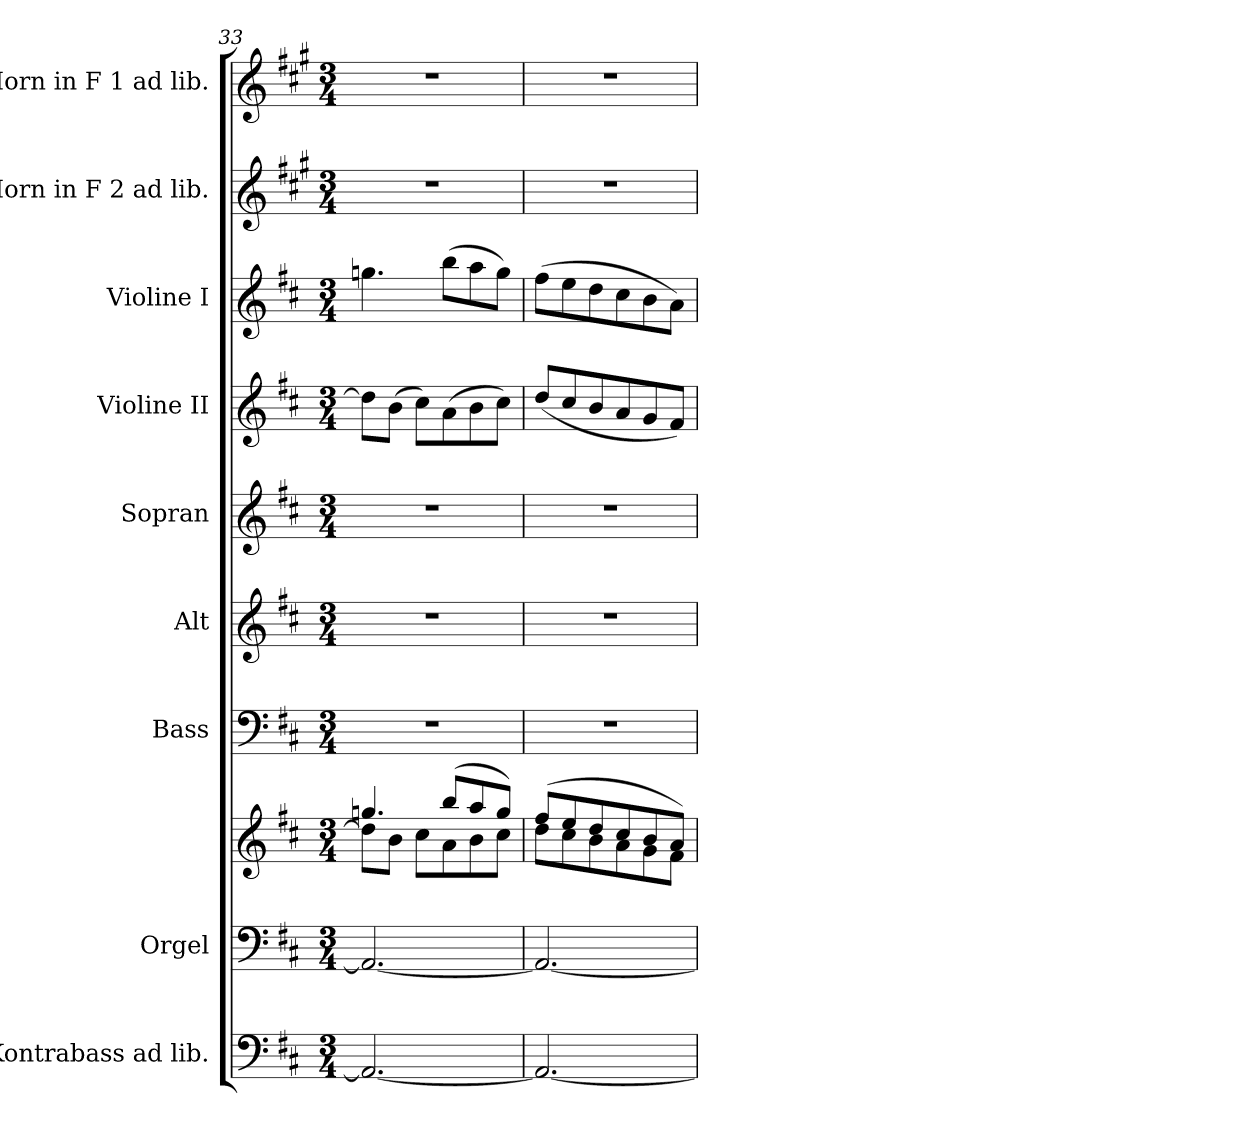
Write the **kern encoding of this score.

**kern	**kern	**kern	**kern	**kern	**kern	**kern	**kern	**kern	**kern
*part9	*part8	*part8	*part7	*part6	*part5	*part4	*part3	*part2	*part1
*staff10	*staff9	*staff8	*staff7	*staff6	*staff5	*staff4	*staff3	*staff2	*staff1
*I"Kontrabass ad lib.	*I"Orgel	*	*I"Bass	*I"Alt	*I"Sopran	*I"Violine II	*I"Violine I	*I"Horn in F 2 ad lib.	*I"Horn in F 1 ad lib.
*I'Kb.	*I'Org.	*	*I'B.	*I'A.	*I'S.	*I'Vl. II	*I'Vl. I	*	*
!!LO:PB:g=z
*clefF4	*clefF4	*clefG2	*clefF4	*clefG2	*clefG2	*clefG2	*clefG2	*clefG2	*clefG2
*ITrd7c12	*	*	*	*	*	*	*	*ITrd4c7	*ITrd4c7
*k[f#c#]	*k[f#c#]	*k[f#c#]	*k[f#c#]	*k[f#c#]	*k[f#c#]	*k[f#c#]	*k[f#c#]	*k[f#c#]	*k[f#c#]
*D:	*D:	*D:	*D:	*D:	*D:	*D:	*D:	*D:	*D:
*M3/4	*M3/4	*M3/4	*M3/4	*M3/4	*M3/4	*M3/4	*M3/4	*M3/4	*M3/4
=33	=33	=33	=33	=33	=33	=33	=33	=33	=33
*	*	*^	*	*	*	*	*	*	*
2.AAA/_	2.AA/_	4.ggn/	8dd\L]	2.r	2.r	2.r	8dd\L]	4.ggn\	2.r	2.r
.	.	.	8b\J	.	.	.	(>8b\J	.	.	.
.	.	.	8cc#\L	.	.	.	8cc#\L)	.	.	.
.	.	(>8bb/L	8a\	.	.	.	(>8a\	(>8bb\L	.	.
.	.	8aa/	8b\	.	.	.	8b\	8aa\	.	.
.	.	8gg/J)	8cc#\J	.	.	.	8cc#\J)	8gg\J)	.	.
=34	=34	=34	=34	=34	=34	=34	=34	=34	=34	=34
2.AAA/_	2.AA/_	(>8ff#/L	8dd\L	2.r	2.r	2.r	(<8dd/L	(>8ff#\L	2.r	2.r
.	.	8ee/	8cc#\	.	.	.	8cc#/	8ee\	.	.
.	.	8dd/	8b\	.	.	.	8b/	8dd\	.	.
.	.	8cc#/	8a\	.	.	.	8a/	8cc#\	.	.
.	.	8b/	8g\	.	.	.	8g/	8b\	.	.
.	.	8a/J)	8f#\J	.	.	.	8f#/J)	8a\J)	.	.
*	*	*v	*v	*	*	*	*	*	*	*
=	=	=	=	=	=	=	=	=	=
*-	*-	*-	*-	*-	*-	*-	*-	*-	*-
